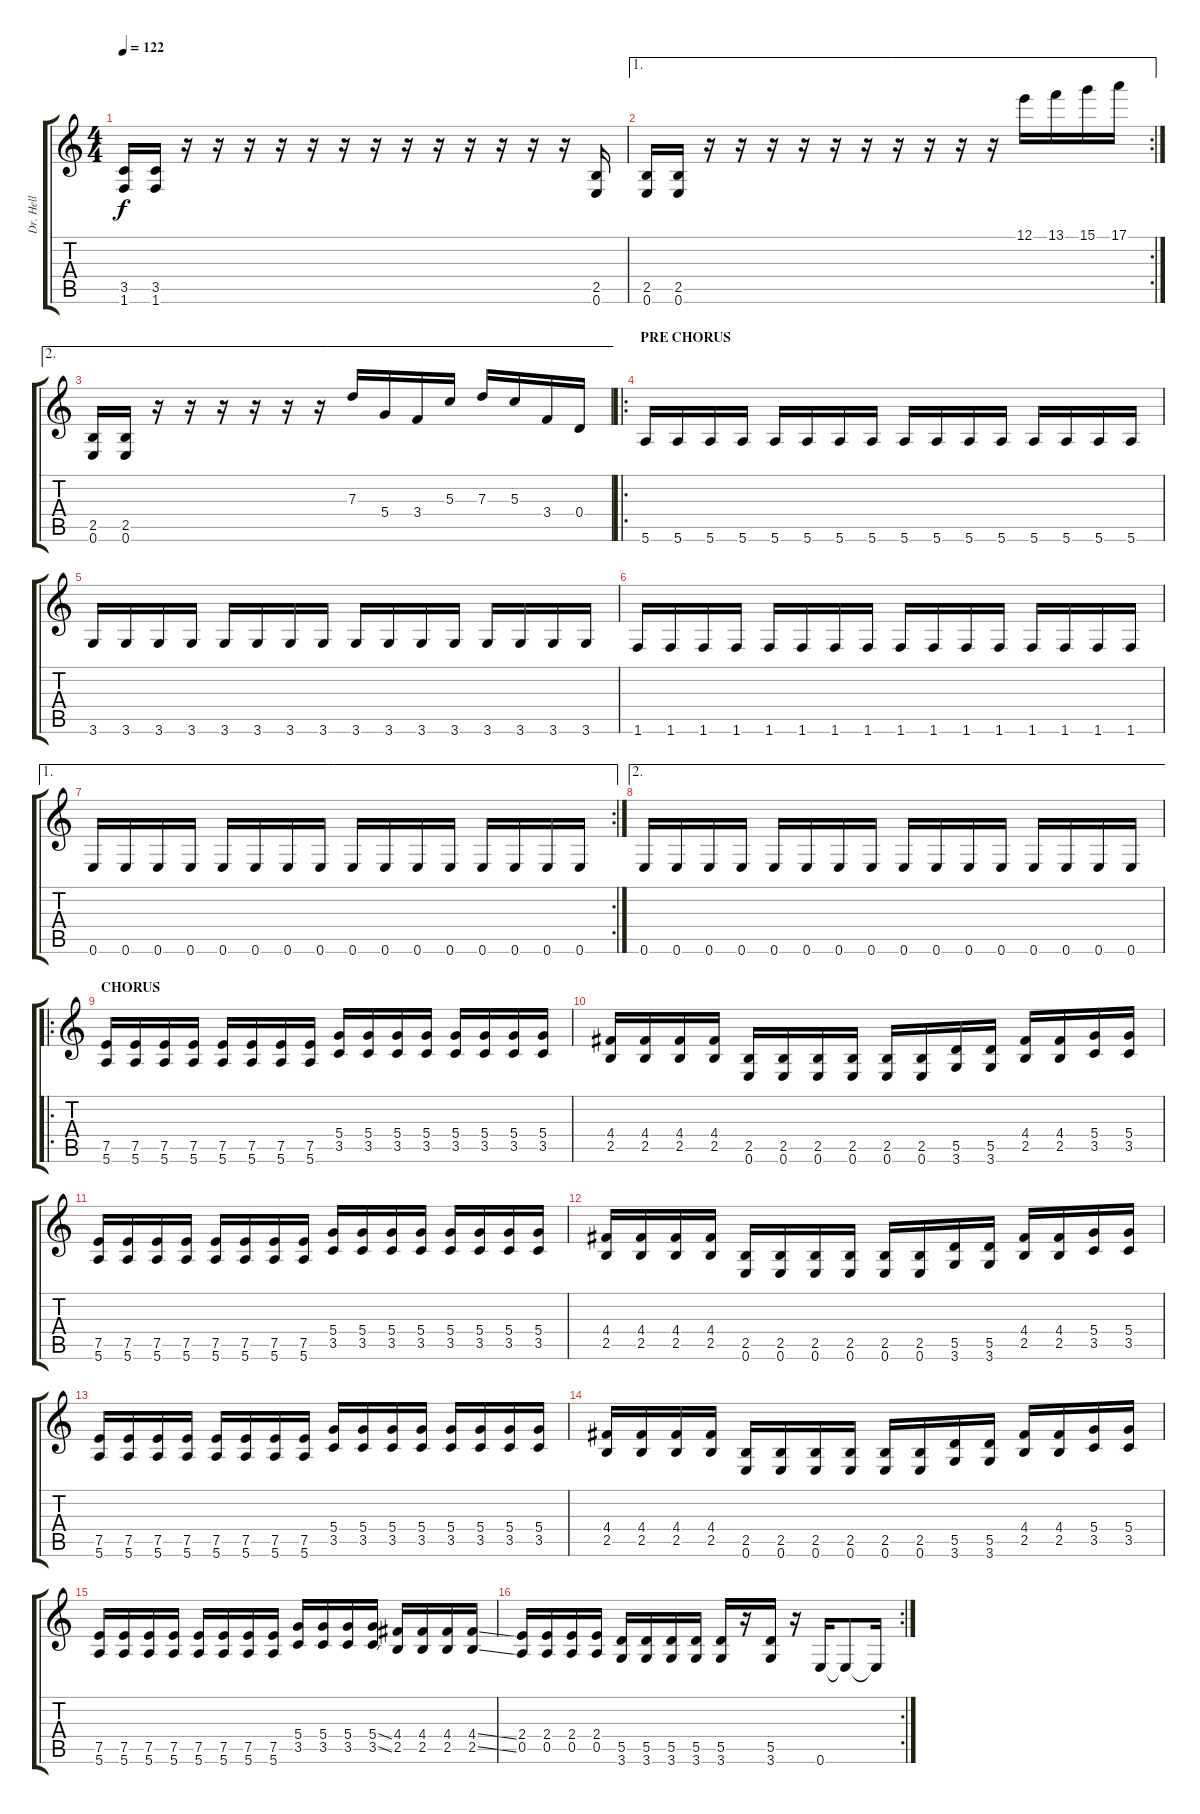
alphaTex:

\track ("Dr. Hell" "Dr. Hell") {instrument distortionguitar}
\staff {score tabs}
\tuning (E4 B3 G3 D3 A2 E2) {hide}
\ts (4 4)
\tempo 122
\clef g2
\ks c
(3.5 1.6).16{dy f} (3.5 1.6).16 r.16 r.16 r.16 r.16 r.16 r.16 r.16 r.16 r.16 r.16 r.16 r.16 r.16 (2.5 0.6).16 |
\ae 1
\rc 2
(2.5 0.6).16 (2.5 0.6).16 r.16 r.16 r.16 r.16 r.16 r.16 r.16 r.16 r.16 r.16 12.1.16 13.1.16 15.1.16 17.1.16 |
\ae 2
(2.5 0.6).16 (2.5 0.6).16 r.16 r.16 r.16 r.16 r.16 r.16 7.3.16 5.4.16 3.4.16 5.3.16 7.3.16 5.3.16 3.4.16 0.4.16 |
\ro
\section ("" "PRE CHORUS")
5.6.16 5.6.16 5.6.16 5.6.16 5.6.16 5.6.16 5.6.16 5.6.16 5.6.16 5.6.16 5.6.16 5.6.16 5.6.16 5.6.16 5.6.16 5.6.16 |
3.6.16 3.6.16 3.6.16 3.6.16 3.6.16 3.6.16 3.6.16 3.6.16 3.6.16 3.6.16 3.6.16 3.6.16 3.6.16 3.6.16 3.6.16 3.6.16 |
1.6.16 1.6.16 1.6.16 1.6.16 1.6.16 1.6.16 1.6.16 1.6.16 1.6.16 1.6.16 1.6.16 1.6.16 1.6.16 1.6.16 1.6.16 1.6.16 |
\ae 1
\rc 2
0.6.16 0.6.16 0.6.16 0.6.16 0.6.16 0.6.16 0.6.16 0.6.16 0.6.16 0.6.16 0.6.16 0.6.16 0.6.16 0.6.16 0.6.16 0.6.16 |
\ae 2
0.6.16 0.6.16 0.6.16 0.6.16 0.6.16 0.6.16 0.6.16 0.6.16 0.6.16 0.6.16 0.6.16 0.6.16 0.6.16 0.6.16 0.6.16 0.6.16 |
\ro
\section ("" "CHORUS")
(7.5 5.6).16 (7.5 5.6).16 (7.5 5.6).16 (7.5 5.6).16 (7.5 5.6).16 (7.5 5.6).16 (7.5 5.6).16 (7.5 5.6).16 (5.4 3.5).16 (5.4 3.5).16 (5.4 3.5).16 (5.4 3.5).16 (5.4 3.5).16 (5.4 3.5).16 (5.4 3.5).16 (5.4 3.5).16 |
(4.4 2.5).16 (4.4 2.5).16 (4.4 2.5).16 (4.4 2.5).16 (2.5 0.6).16 (2.5 0.6).16 (2.5 0.6).16 (2.5 0.6).16 (2.5 0.6).16 (2.5 0.6).16 (5.5 3.6).16 (5.5 3.6).16 (4.4 2.5).16 (4.4 2.5).16 (5.4 3.5).16 (5.4 3.5).16 |
(7.5 5.6).16 (7.5 5.6).16 (7.5 5.6).16 (7.5 5.6).16 (7.5 5.6).16 (7.5 5.6).16 (7.5 5.6).16 (7.5 5.6).16 (5.4 3.5).16 (5.4 3.5).16 (5.4 3.5).16 (5.4 3.5).16 (5.4 3.5).16 (5.4 3.5).16 (5.4 3.5).16 (5.4 3.5).16 |
(4.4 2.5).16 (4.4 2.5).16 (4.4 2.5).16 (4.4 2.5).16 (2.5 0.6).16 (2.5 0.6).16 (2.5 0.6).16 (2.5 0.6).16 (2.5 0.6).16 (2.5 0.6).16 (5.5 3.6).16 (5.5 3.6).16 (4.4 2.5).16 (4.4 2.5).16 (5.4 3.5).16 (5.4 3.5).16 |
(7.5 5.6).16 (7.5 5.6).16 (7.5 5.6).16 (7.5 5.6).16 (7.5 5.6).16 (7.5 5.6).16 (7.5 5.6).16 (7.5 5.6).16 (5.4 3.5).16 (5.4 3.5).16 (5.4 3.5).16 (5.4 3.5).16 (5.4 3.5).16 (5.4 3.5).16 (5.4 3.5).16 (5.4 3.5).16 |
(4.4 2.5).16 (4.4 2.5).16 (4.4 2.5).16 (4.4 2.5).16 (2.5 0.6).16 (2.5 0.6).16 (2.5 0.6).16 (2.5 0.6).16 (2.5 0.6).16 (2.5 0.6).16 (5.5 3.6).16 (5.5 3.6).16 (4.4 2.5).16 (4.4 2.5).16 (5.4 3.5).16 (5.4 3.5).16 |
(7.5 5.6).16 (7.5 5.6).16 (7.5 5.6).16 (7.5 5.6).16 (7.5 5.6).16 (7.5 5.6).16 (7.5 5.6).16 (7.5 5.6).16 (5.4 3.5).16 (5.4 3.5).16 (5.4 3.5).16 (5.4{ss} 3.5{ss}).16 (4.4 2.5).16 (4.4 2.5).16 (4.4 2.5).16 (4.4{ss} 2.5{ss}).16 |
\rc 2
(2.4 0.5).16 (2.4 0.5).16 (2.4 0.5).16 (2.4 0.5).16 (5.5 3.6).16 (5.5 3.6).16 (5.5 3.6).16 (5.5 3.6).16 (5.5 3.6).16 r.16 (5.5 3.6).16 r.16 0.6.16 0.6{t}.8 0.6{t}.16
